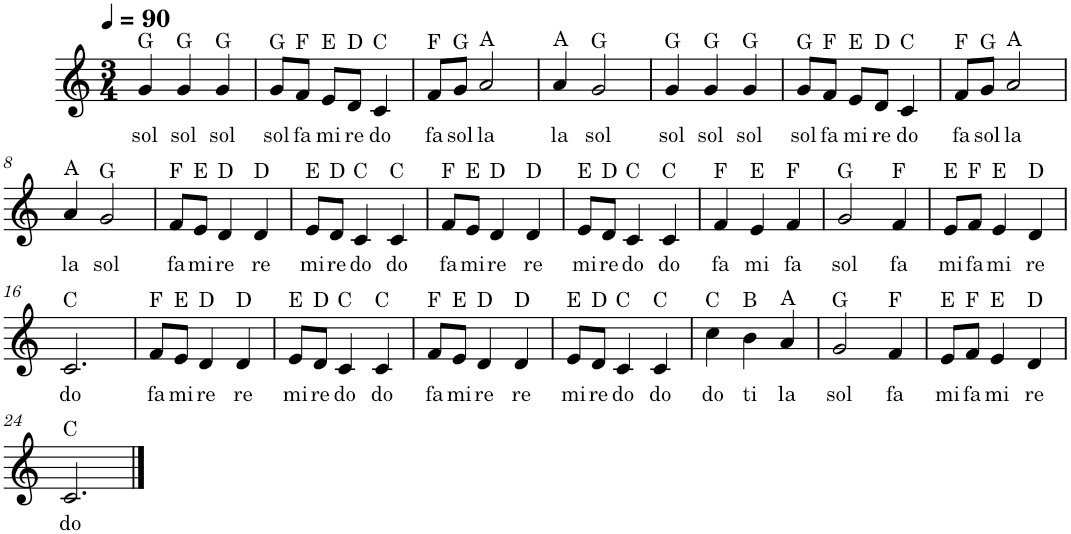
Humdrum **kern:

**kern	**text
*part1	*part1
*staff1	*staff1
*I"Piano	*
*I'Pno.	*
*clefG2	*
*k[]	*
*M3/4	*
*MM90	*
=1	=1
!LO:TX:a:t=G	!
!	!LO:LY:b
4g/	sol
!LO:TX:a:t=G	!
!	!LO:LY:b
4g/	sol
!LO:TX:a:t=G	!
!	!LO:LY:b
4g/	sol
=2	=2
!LO:TX:a:t=G	!
!	!LO:LY:b
8g/L	sol
!LO:TX:a:t=F	!
!	!LO:LY:b
8f/J	fa
!LO:TX:a:t=E	!
!	!LO:LY:b
8e/L	mi
!LO:TX:a:t=D	!
!	!LO:LY:b
8d/J	re
!LO:TX:a:t=C	!
!	!LO:LY:b
4c/	do
=3	=3
!LO:TX:a:t=F	!
!	!LO:LY:b
8f/L	fa
!LO:TX:a:t=G	!
!	!LO:LY:b
8g/J	sol
!LO:TX:a:t=A	!
!	!LO:LY:b
2a/	la
=4	=4
!LO:TX:a:t=A	!
!	!LO:LY:b
4a/	la
!LO:TX:a:t=G	!
!	!LO:LY:b
2g/	sol
=5	=5
!LO:TX:a:t=G	!
!	!LO:LY:b
4g/	sol
!LO:TX:a:t=G	!
!	!LO:LY:b
4g/	sol
!LO:TX:a:t=G	!
!	!LO:LY:b
4g/	sol
=6	=6
!LO:TX:a:t=G	!
!	!LO:LY:b
8g/L	sol
!LO:TX:a:t=F	!
!	!LO:LY:b
8f/J	fa
!LO:TX:a:t=E	!
!	!LO:LY:b
8e/L	mi
!LO:TX:a:t=D	!
!	!LO:LY:b
8d/J	re
!LO:TX:a:t=C	!
!	!LO:LY:b
4c/	do
=7	=7
!LO:TX:a:t=F	!
!	!LO:LY:b
8f/L	fa
!LO:TX:a:t=G	!
!	!LO:LY:b
8g/J	sol
!LO:TX:a:t=A	!
!	!LO:LY:b
2a/	la
!!LO:LB:g=z
=8	=8
!LO:TX:a:t=A	!
!	!LO:LY:b
4a/	la
!LO:TX:a:t=G	!
!	!LO:LY:b
2g/	sol
=9	=9
!LO:TX:a:t=F	!
!	!LO:LY:b
8f/L	fa
!LO:TX:a:t=E	!
!	!LO:LY:b
8e/J	mi
!LO:TX:a:t=D	!
!	!LO:LY:b
4d/	re
!LO:TX:a:t=D	!
!	!LO:LY:b
4d/	re
=10	=10
!LO:TX:a:t=E	!
!	!LO:LY:b
8e/L	mi
!LO:TX:a:t=D	!
!	!LO:LY:b
8d/J	re
!LO:TX:a:t=C	!
!	!LO:LY:b
4c/	do
!LO:TX:a:t=C	!
!	!LO:LY:b
4c/	do
=11	=11
!LO:TX:a:t=F	!
!	!LO:LY:b
8f/L	fa
!LO:TX:a:t=E	!
!	!LO:LY:b
8e/J	mi
!LO:TX:a:t=D	!
!	!LO:LY:b
4d/	re
!LO:TX:a:t=D	!
!	!LO:LY:b
4d/	re
=12	=12
!LO:TX:a:t=E	!
!	!LO:LY:b
8e/L	mi
!LO:TX:a:t=D	!
!	!LO:LY:b
8d/J	re
!LO:TX:a:t=C	!
!	!LO:LY:b
4c/	do
!LO:TX:a:t=C	!
!	!LO:LY:b
4c/	do
=13	=13
!LO:TX:a:t=F	!
!	!LO:LY:b
4f/	fa
!LO:TX:a:t=E	!
!	!LO:LY:b
4e/	mi
!LO:TX:a:t=F	!
!	!LO:LY:b
4f/	fa
=14	=14
!LO:TX:a:t=G	!
!	!LO:LY:b
2g/	sol
!LO:TX:a:t=F	!
!	!LO:LY:b
4f/	fa
=15	=15
!LO:TX:a:t=E	!
!	!LO:LY:b
8e/L	mi
!LO:TX:a:t=F	!
!	!LO:LY:b
8f/J	fa
!LO:TX:a:t=E	!
!	!LO:LY:b
4e/	mi
!LO:TX:a:t=D	!
!	!LO:LY:b
4d/	re
!!LO:LB:g=z
=16	=16
!LO:TX:a:t=C	!
!	!LO:LY:b
2.c/	do
=17	=17
!LO:TX:a:t=F	!
!	!LO:LY:b
8f/L	fa
!LO:TX:a:t=E	!
!	!LO:LY:b
8e/J	mi
!LO:TX:a:t=D	!
!	!LO:LY:b
4d/	re
!LO:TX:a:t=D	!
!	!LO:LY:b
4d/	re
=18	=18
!LO:TX:a:t=E	!
!	!LO:LY:b
8e/L	mi
!LO:TX:a:t=D	!
!	!LO:LY:b
8d/J	re
!LO:TX:a:t=C	!
!	!LO:LY:b
4c/	do
!LO:TX:a:t=C	!
!	!LO:LY:b
4c/	do
=19	=19
!LO:TX:a:t=F	!
!	!LO:LY:b
8f/L	fa
!LO:TX:a:t=E	!
!	!LO:LY:b
8e/J	mi
!LO:TX:a:t=D	!
!	!LO:LY:b
4d/	re
!LO:TX:a:t=D	!
!	!LO:LY:b
4d/	re
=20	=20
!LO:TX:a:t=E	!
!	!LO:LY:b
8e/L	mi
!LO:TX:a:t=D	!
!	!LO:LY:b
8d/J	re
!LO:TX:a:t=C	!
!	!LO:LY:b
4c/	do
!LO:TX:a:t=C	!
!	!LO:LY:b
4c/	do
=21	=21
!LO:TX:a:t=C	!
!	!LO:LY:b
4cc\	do
!LO:TX:a:t=B	!
!	!LO:LY:b
4b\	ti
!LO:TX:a:t=A	!
!	!LO:LY:b
4a/	la
=22	=22
!LO:TX:a:t=G	!
!	!LO:LY:b
2g/	sol
!LO:TX:a:t=F	!
!	!LO:LY:b
4f/	fa
=23	=23
!LO:TX:a:t=E	!
!	!LO:LY:b
8e/L	mi
!LO:TX:a:t=F	!
!	!LO:LY:b
8f/J	fa
!LO:TX:a:t=E	!
!	!LO:LY:b
4e/	mi
!LO:TX:a:t=D	!
!	!LO:LY:b
4d/	re
!!LO:LB:g=z
=24	=24
!LO:TX:a:t=C	!
!	!LO:LY:b
2.c/	do
==	==
*-	*-
